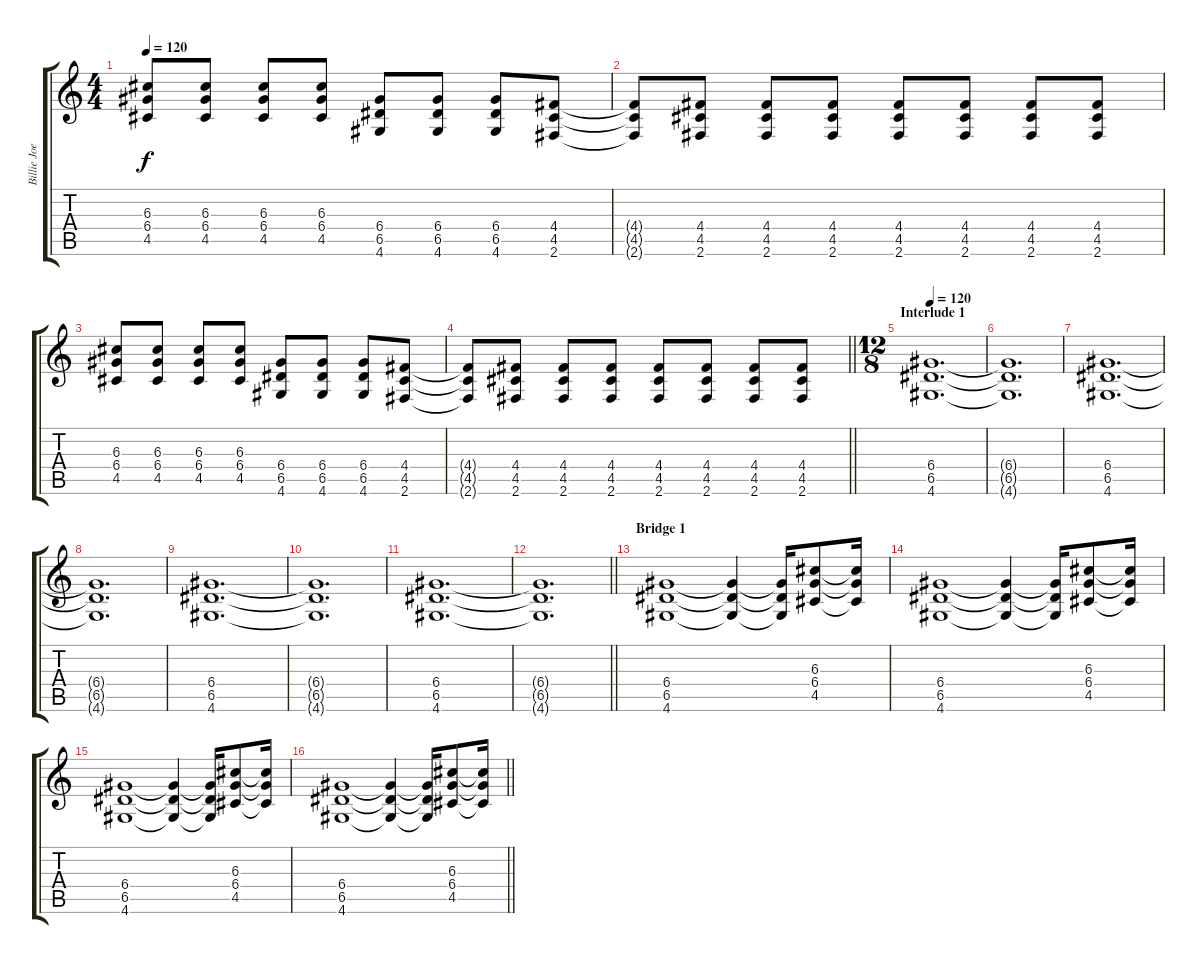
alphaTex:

\track ("Billie Joe Armstrong" "Billie Joe") {instrument distortionguitar}
\staff {score tabs}
\tuning (E4 B3 G3 D3 A2 E2) {hide}
\ts (4 4)
\tempo 120
\clef g2
\ks c
(6.3 6.4 4.5).8{dy f} (6.3 6.4 4.5).8 (6.3 6.4 4.5).8 (6.3 6.4 4.5).8 (6.4 6.5 4.6).8 (6.4 6.5 4.6).8 (6.4 6.5 4.6).8 (4.4 4.5 2.6).8 |
(4.4{t} 4.5{t} 2.6{t}).8 (4.4 4.5 2.6).8 (4.4 4.5 2.6).8 (4.4 4.5 2.6).8 (4.4 4.5 2.6).8 (4.4 4.5 2.6).8 (4.4 4.5 2.6).8 (4.4 4.5 2.6).8 |
(6.3 6.4 4.5).8 (6.3 6.4 4.5).8 (6.3 6.4 4.5).8 (6.3 6.4 4.5).8 (6.4 6.5 4.6).8 (6.4 6.5 4.6).8 (6.4 6.5 4.6).8 (4.4 4.5 2.6).8 |
\barLineRight lightlight
(4.4{t} 4.5{t} 2.6{t}).8 (4.4 4.5 2.6).8 (4.4 4.5 2.6).8 (4.4 4.5 2.6).8 (4.4 4.5 2.6).8 (4.4 4.5 2.6).8 (4.4 4.5 2.6).8 (4.4 4.5 2.6).8 |
\ts (12 8)
\section ("" "Interlude 1")
\tempo 120
(6.4 6.5 4.6).1{d} |
(6.4{t} 6.5{t} 4.6{t}).1{d} |
(6.4 6.5 4.6).1{d} |
(6.4{t} 6.5{t} 4.6{t}).1{d} |
(6.4 6.5 4.6).1{d} |
(6.4{t} 6.5{t} 4.6{t}).1{d} |
(6.4 6.5 4.6).1{d} |
\barLineRight lightlight
(6.4{t} 6.5{t} 4.6{t}).1{d} |
\section ("" "Bridge 1")
(6.4 6.5 4.6).1 (6.4{t} 6.5{t} 4.6{t}).4 (6.4{t} 6.5{t} 4.6{t}).16 (6.3 6.4 4.5).8 (6.3{t} 6.4{t} 4.5{t}).16 |
(6.4 6.5 4.6).1 (6.4{t} 6.5{t} 4.6{t}).4 (6.4{t} 6.5{t} 4.6{t}).16 (6.3 6.4 4.5).8 (6.3{t} 6.4{t} 4.5{t}).16 |
(6.4 6.5 4.6).1 (6.4{t} 6.5{t} 4.6{t}).4 (6.4{t} 6.5{t} 4.6{t}).16 (6.3 6.4 4.5).8 (6.3{t} 6.4{t} 4.5{t}).16 |
\barLineRight lightlight
(6.4 6.5 4.6).1 (6.4{t} 6.5{t} 4.6{t}).4 (6.4{t} 6.5{t} 4.6{t}).16 (6.3 6.4 4.5).8 (6.3{t} 6.4{t} 4.5{t}).16
